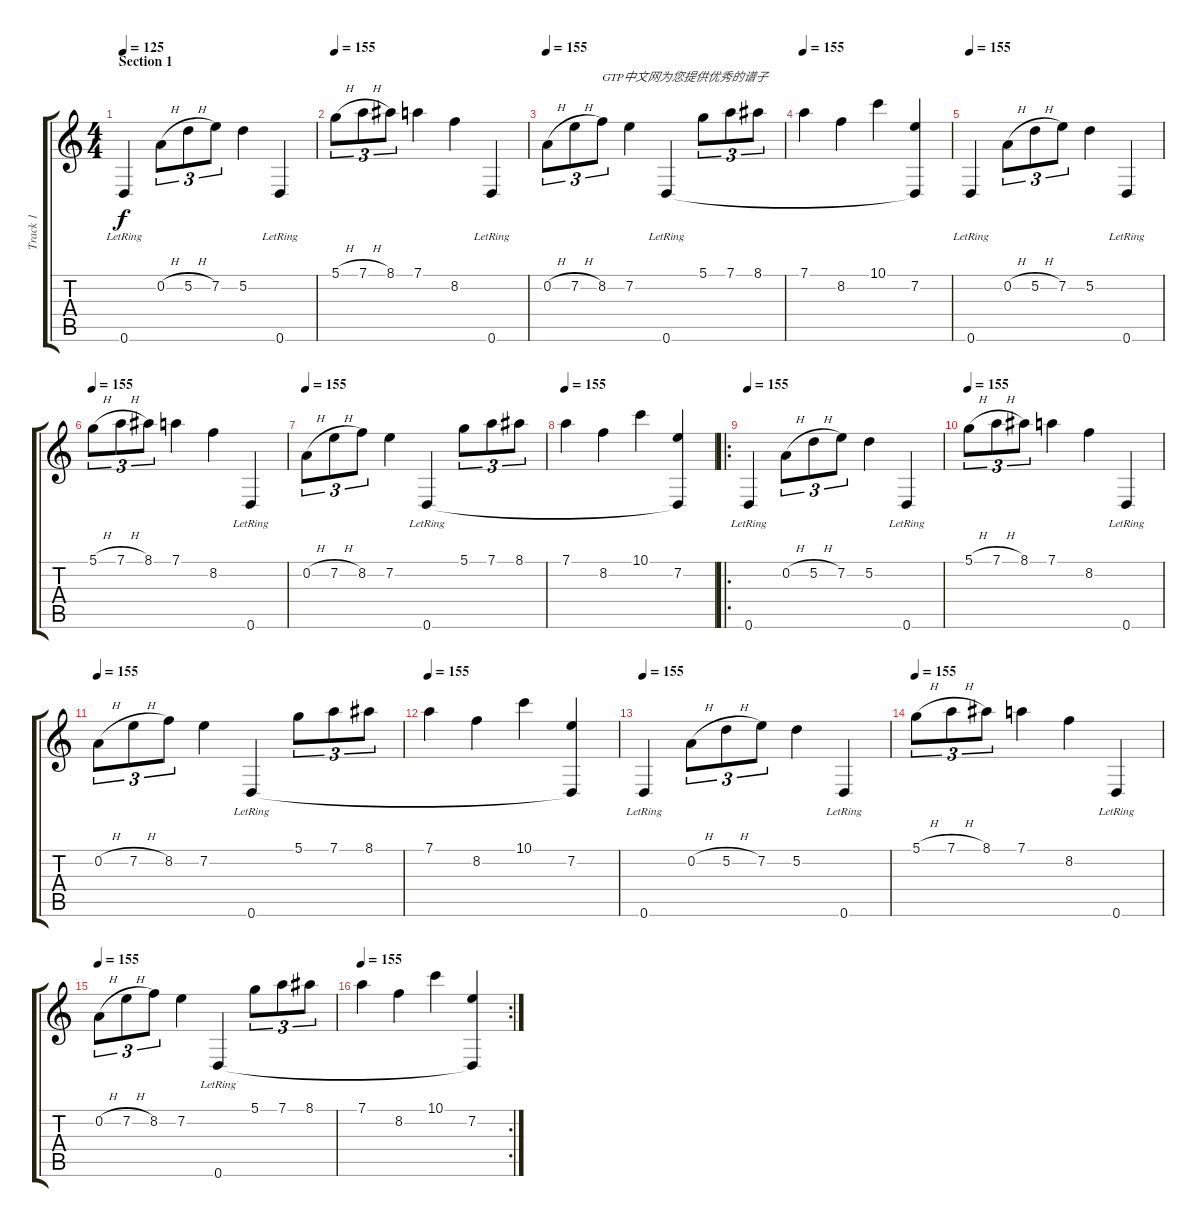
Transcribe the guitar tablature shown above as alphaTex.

\track ("Track 1" "Track 1") {instrument electricguitarclean}
\staff {score tabs}
\tuning (D4 A3 F3 C3 G2 D2) {hide}
\ts (4 4)
\section ("" "Section 1")
\tempo 125
\tempo 155
\tempo 125
\clef g2
\ks c
0.6{lr}.4{dy f instrument electricguitarclean} 0.2{h}.8{tu (3 2)} 5.2{h}.8{tu (3 2)} 7.2.8{tu (3 2)} 5.2.4 0.6{lr}.4 |
\tempo 155
5.1{h}.8{tu (3 2)} 7.1{h}.8{tu (3 2)} 8.1.8{tu (3 2)} 7.1.4 8.2.4 0.6{lr}.4 |
\tempo 155
0.2{h}.8{tu (3 2)} 7.2{h}.8{tu (3 2)} 8.2.8{tu (3 2) txt "GTP中文网为您提供优秀的谱子"} 7.2.4 0.6{lr}.4 5.1.8{tu (3 2)} 7.1.8{tu (3 2)} 8.1.8{tu (3 2)} |
\tempo 155
7.1.4 8.2.4 10.1.4 (7.2 0.6{t}).4 |
\tempo 155
0.6{lr}.4 0.2{h}.8{tu (3 2)} 5.2{h}.8{tu (3 2)} 7.2.8{tu (3 2)} 5.2.4 0.6{lr}.4 |
\tempo 155
5.1{h}.8{tu (3 2)} 7.1{h}.8{tu (3 2)} 8.1.8{tu (3 2)} 7.1.4 8.2.4 0.6{lr}.4 |
\tempo 155
0.2{h}.8{tu (3 2)} 7.2{h}.8{tu (3 2)} 8.2.8{tu (3 2)} 7.2.4 0.6{lr}.4 5.1.8{tu (3 2)} 7.1.8{tu (3 2)} 8.1.8{tu (3 2)} |
\tempo 155
7.1.4 8.2.4 10.1.4 (7.2 0.6{t}).4 |
\ro
\tempo 155
0.6{lr}.4 0.2{h}.8{tu (3 2)} 5.2{h}.8{tu (3 2)} 7.2.8{tu (3 2)} 5.2.4 0.6{lr}.4 |
\tempo 155
5.1{h}.8{tu (3 2)} 7.1{h}.8{tu (3 2)} 8.1.8{tu (3 2)} 7.1.4 8.2.4 0.6{lr}.4 |
\tempo 155
0.2{h}.8{tu (3 2)} 7.2{h}.8{tu (3 2)} 8.2.8{tu (3 2)} 7.2.4 0.6{lr}.4 5.1.8{tu (3 2)} 7.1.8{tu (3 2)} 8.1.8{tu (3 2)} |
\tempo 155
7.1.4 8.2.4 10.1.4 (7.2 0.6{t}).4 |
\tempo 155
0.6{lr}.4 0.2{h}.8{tu (3 2)} 5.2{h}.8{tu (3 2)} 7.2.8{tu (3 2)} 5.2.4 0.6{lr}.4 |
\tempo 155
5.1{h}.8{tu (3 2)} 7.1{h}.8{tu (3 2)} 8.1.8{tu (3 2)} 7.1.4 8.2.4 0.6{lr}.4 |
\tempo 155
0.2{h}.8{tu (3 2)} 7.2{h}.8{tu (3 2)} 8.2.8{tu (3 2)} 7.2.4 0.6{lr}.4 5.1.8{tu (3 2)} 7.1.8{tu (3 2)} 8.1.8{tu (3 2)} |
\rc 2
\tempo 155
7.1.4 8.2.4 10.1.4 (7.2 0.6{t}).4
